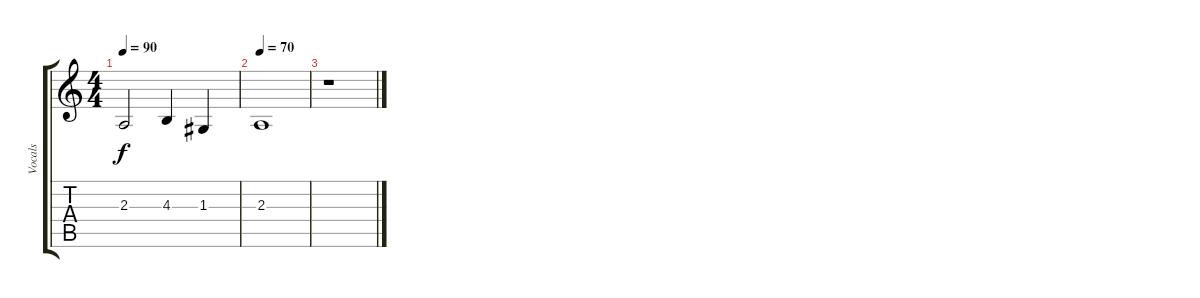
\track ("Vocals" "Vocals") {instrument altosax}
\staff {score tabs}
\tuning (E4 B3 G3 D3 A2 E2) {hide}
\ts (4 4)
\tempo 90
\clef g2
\ks c
2.3{t}.2{dy f} 4.3.4 1.3.4 |
\tempo 70
2.3.1 |
r.1
